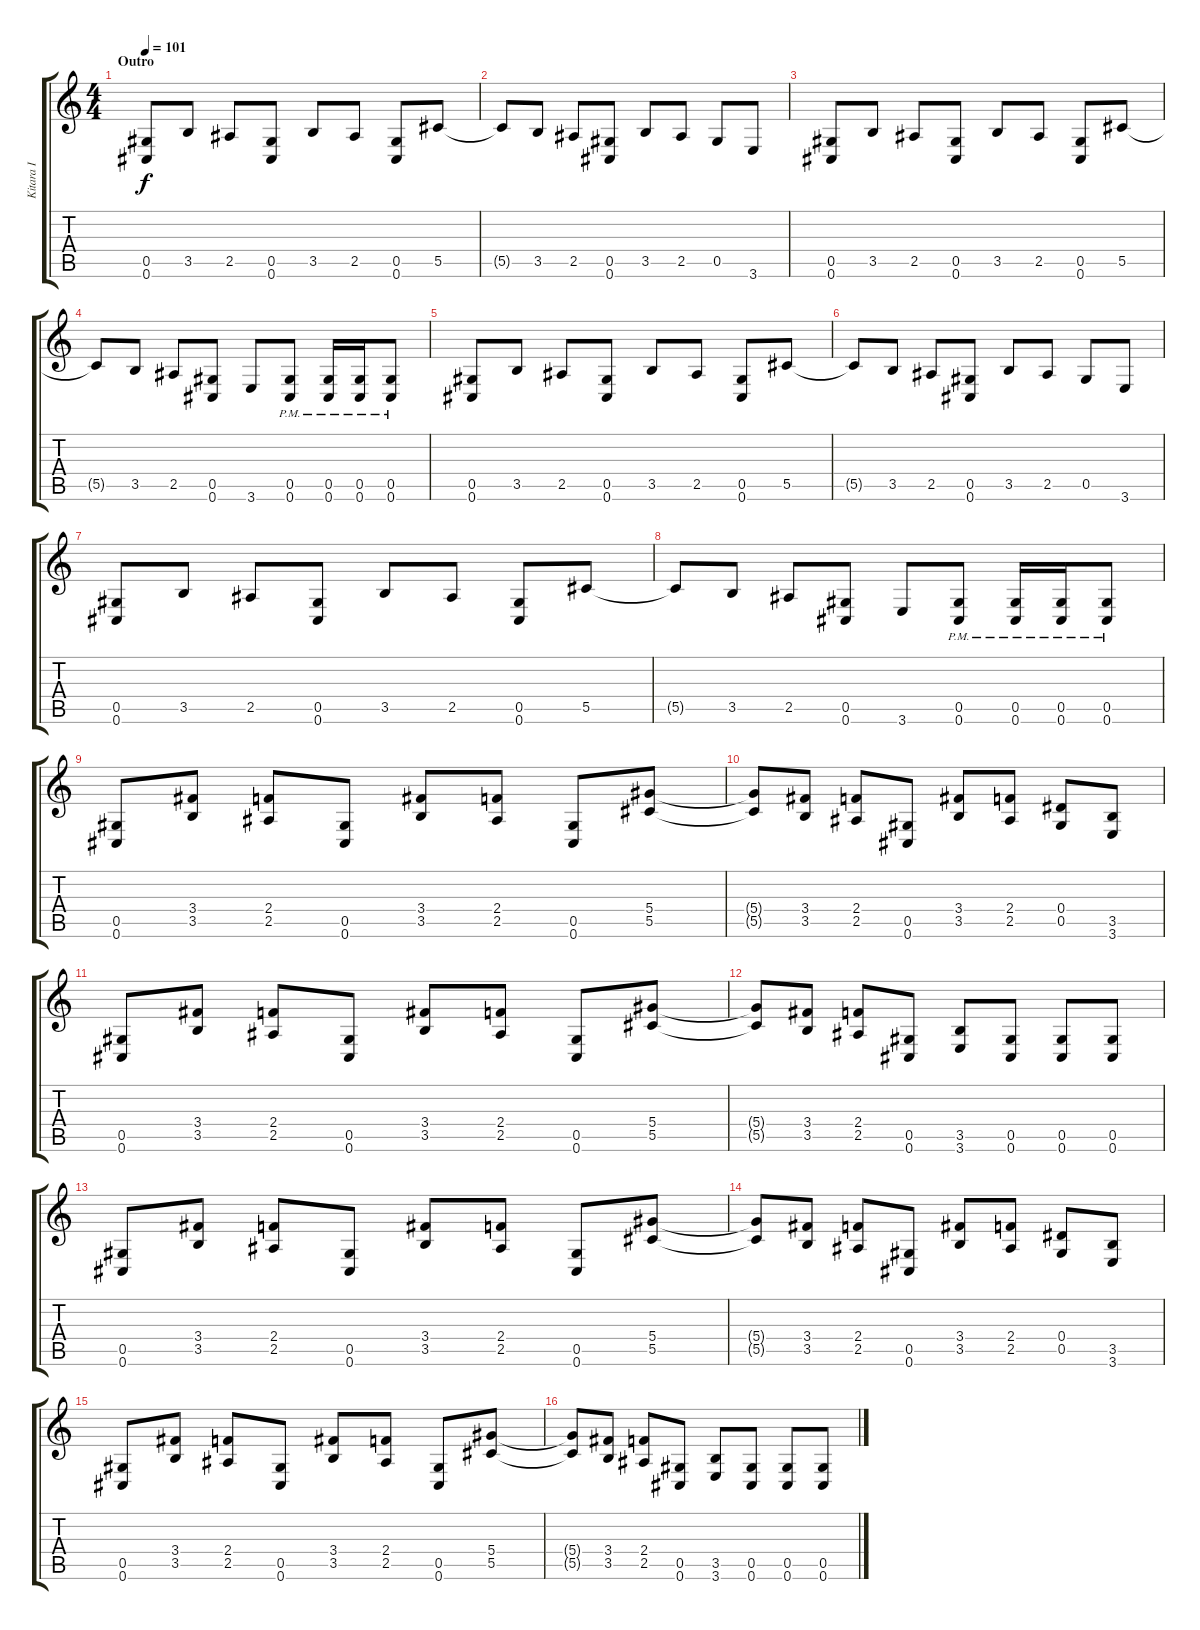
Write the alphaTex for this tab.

\track ("Kitara I" "Kitara I") {instrument distortionguitar}
\staff {score tabs}
\tuning (E4 B3 G3 Eb3 Ab2 Db2) {hide}
\ts (4 4)
\section ("" "Outro")
\tempo 101
\clef g2
\ks c
(0.5 0.6).8{dy f} 3.5.8 2.5.8 (0.5 0.6).8 3.5.8 2.5.8 (0.5 0.6).8 5.5.8 |
5.5{t}.8 3.5.8 2.5.8 (0.5 0.6).8 3.5.8 2.5.8 0.5.8 3.6.8 |
(0.5 0.6).8 3.5.8 2.5.8 (0.5 0.6).8 3.5.8 2.5.8 (0.5 0.6).8 5.5.8 |
5.5{t}.8 3.5.8 2.5.8 (0.5 0.6).8 3.6.8 (0.5{pm} 0.6{pm}).8 (0.5{pm} 0.6{pm}).16 (0.5{pm} 0.6{pm}).16 (0.5{pm} 0.6{pm}).8 |
(0.5 0.6).8 3.5.8 2.5.8 (0.5 0.6).8 3.5.8 2.5.8 (0.5 0.6).8 5.5.8 |
5.5{t}.8 3.5.8 2.5.8 (0.5 0.6).8 3.5.8 2.5.8 0.5.8 3.6.8 |
(0.5 0.6).8 3.5.8 2.5.8 (0.5 0.6).8 3.5.8 2.5.8 (0.5 0.6).8 5.5.8 |
5.5{t}.8 3.5.8 2.5.8 (0.5 0.6).8 3.6.8 (0.5{pm} 0.6{pm}).8 (0.5{pm} 0.6{pm}).16 (0.5{pm} 0.6{pm}).16 (0.5{pm} 0.6{pm}).8 |
(0.5 0.6).8 (3.4 3.5).8 (2.4 2.5).8 (0.5 0.6).8 (3.4 3.5).8 (2.4 2.5).8 (0.5 0.6).8 (5.4 5.5).8 |
(5.4{t} 5.5{t}).8 (3.4 3.5).8 (2.4 2.5).8 (0.5 0.6).8 (3.4 3.5).8 (2.4 2.5).8 (0.4 0.5).8 (3.5 3.6).8 |
(0.5 0.6).8 (3.4 3.5).8 (2.4 2.5).8 (0.5 0.6).8 (3.4 3.5).8 (2.4 2.5).8 (0.5 0.6).8 (5.4 5.5).8 |
(5.4{t} 5.5{t}).8 (3.4 3.5).8 (2.4 2.5).8 (0.5 0.6).8 (3.5 3.6).8 (0.5 0.6).8 (0.5 0.6).8 (0.5 0.6).8 |
(0.5 0.6).8 (3.4 3.5).8 (2.4 2.5).8 (0.5 0.6).8 (3.4 3.5).8 (2.4 2.5).8 (0.5 0.6).8 (5.4 5.5).8 |
(5.4{t} 5.5{t}).8 (3.4 3.5).8 (2.4 2.5).8 (0.5 0.6).8 (3.4 3.5).8 (2.4 2.5).8 (0.4 0.5).8 (3.5 3.6).8 |
(0.5 0.6).8 (3.4 3.5).8 (2.4 2.5).8 (0.5 0.6).8 (3.4 3.5).8 (2.4 2.5).8 (0.5 0.6).8 (5.4 5.5).8 |
(5.4{t} 5.5{t}).8 (3.4 3.5).8 (2.4 2.5).8 (0.5 0.6).8 (3.5 3.6).8 (0.5 0.6).8 (0.5 0.6).8 (0.5 0.6).8
